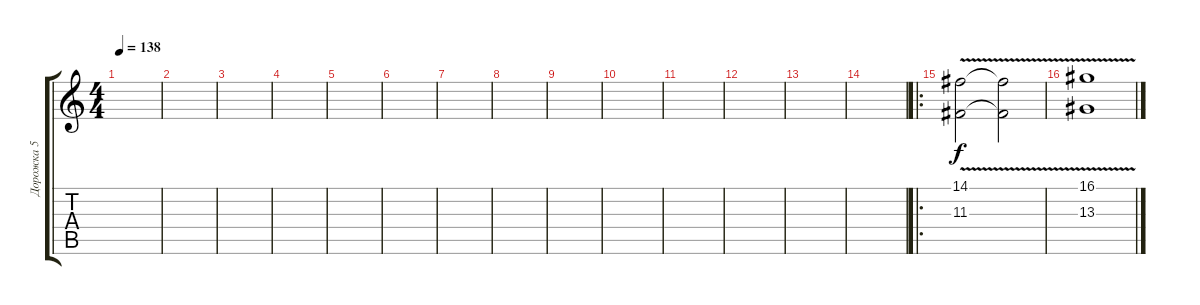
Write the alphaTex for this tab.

\track ("Дорожка 5" "Дорожка 5") {instrument stringensemble1}
\staff {score tabs}
\tuning (E4 B3 G3 D3 A2 E2) {hide}
\ts (4 4)
\tempo 138
\clef g2
\ks c
|
|
|
|
|
|
|
|
|
|
|
|
|
|
\ro
(14.1{v} 11.3{v}).2 (14.1{t} 11.3{t}).2 |
(16.1{v} 13.3{v}).1
